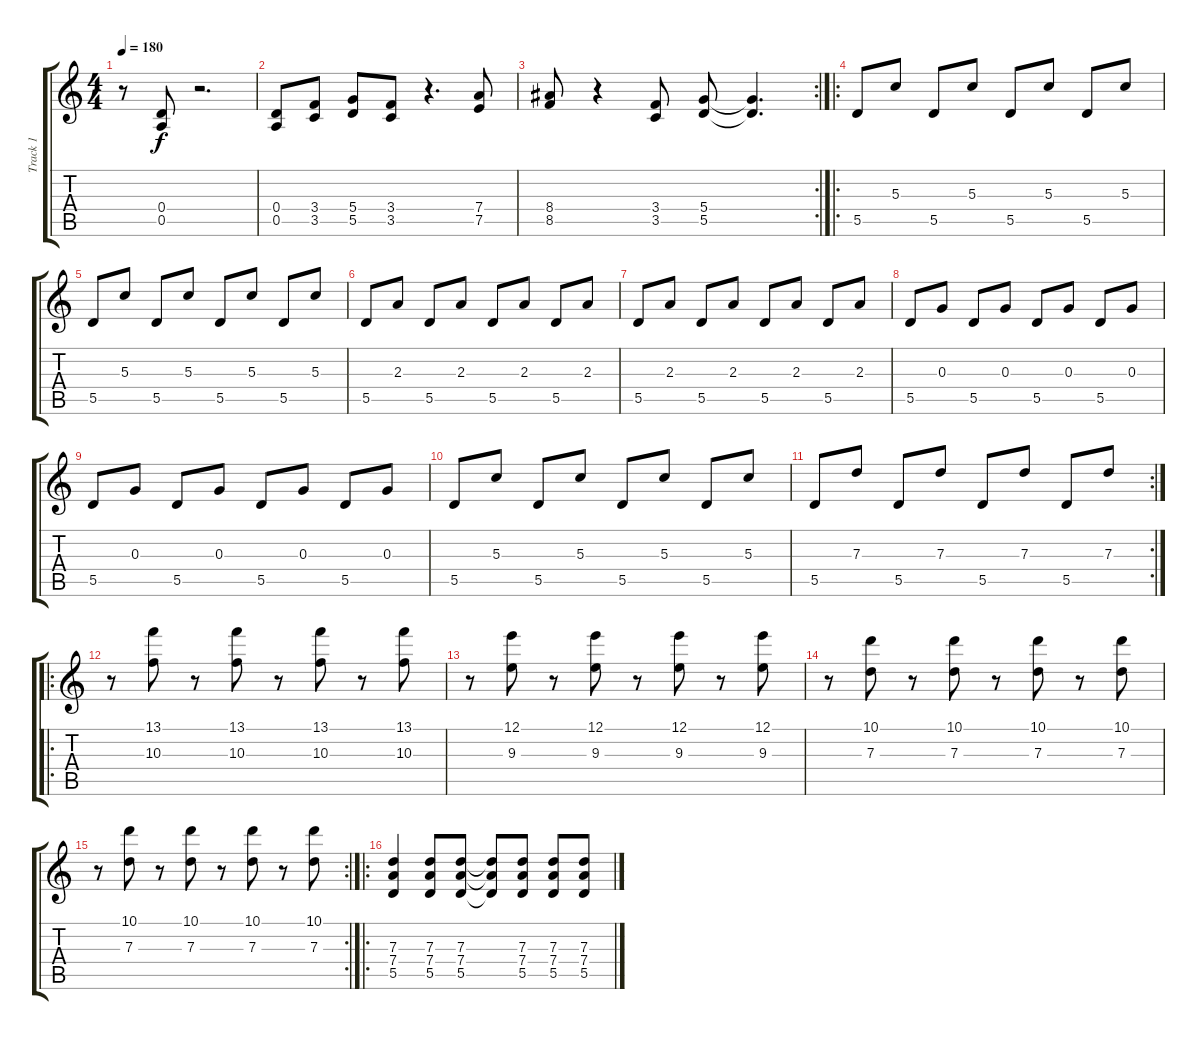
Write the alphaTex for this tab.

\track ("Track 1" "Track 1") {instrument overdrivenguitar}
\staff {score tabs}
\tuning (E4 B3 G3 D3 A2 E2) {hide}
\ts (4 4)
\tempo 180
\clef g2
\ks c
r.8{dy f} (0.4 0.5).8 r.2{d} |
(0.4 0.5).8 (3.4 3.5).8 (5.4 5.5).8 (3.4 3.5).8 r.4{d} (7.4 7.5).8 |
\rc 2
(8.4 8.5).8 r.4 (3.4 3.5).8 (5.4 5.5).8 (5.4{t} 5.5{t}).4{d} |
\ro
5.5.8 5.3.8 5.5.8 5.3.8 5.5.8 5.3.8 5.5.8 5.3.8 |
5.5.8 5.3.8 5.5.8 5.3.8 5.5.8 5.3.8 5.5.8 5.3.8 |
5.5.8 2.3.8 5.5.8 2.3.8 5.5.8 2.3.8 5.5.8 2.3.8 |
5.5.8 2.3.8 5.5.8 2.3.8 5.5.8 2.3.8 5.5.8 2.3.8 |
5.5.8 0.3.8 5.5.8 0.3.8 5.5.8 0.3.8 5.5.8 0.3.8 |
5.5.8 0.3.8 5.5.8 0.3.8 5.5.8 0.3.8 5.5.8 0.3.8 |
5.5.8 5.3.8 5.5.8 5.3.8 5.5.8 5.3.8 5.5.8 5.3.8 |
\rc 2
5.5.8 7.3.8 5.5.8 7.3.8 5.5.8 7.3.8 5.5.8 7.3.8 |
\ro
r.8 (13.1 10.3).8 r.8 (13.1 10.3).8 r.8 (13.1 10.3).8 r.8 (13.1 10.3).8 |
r.8 (12.1 9.3).8 r.8 (12.1 9.3).8 r.8 (12.1 9.3).8 r.8 (12.1 9.3).8 |
r.8 (10.1 7.3).8 r.8 (10.1 7.3).8 r.8 (10.1 7.3).8 r.8 (10.1 7.3).8 |
\rc 2
r.8 (10.1 7.3).8 r.8 (10.1 7.3).8 r.8 (10.1 7.3).8 r.8 (10.1 7.3).8 |
\ro
(7.3 7.4 5.5).4 (7.3 7.4 5.5).8 (7.3 7.4 5.5).8 (7.3{t} 7.4{t} 5.5{t}).8 (7.3 7.4 5.5).8 (7.3 7.4 5.5).8 (7.3 7.4 5.5).8
